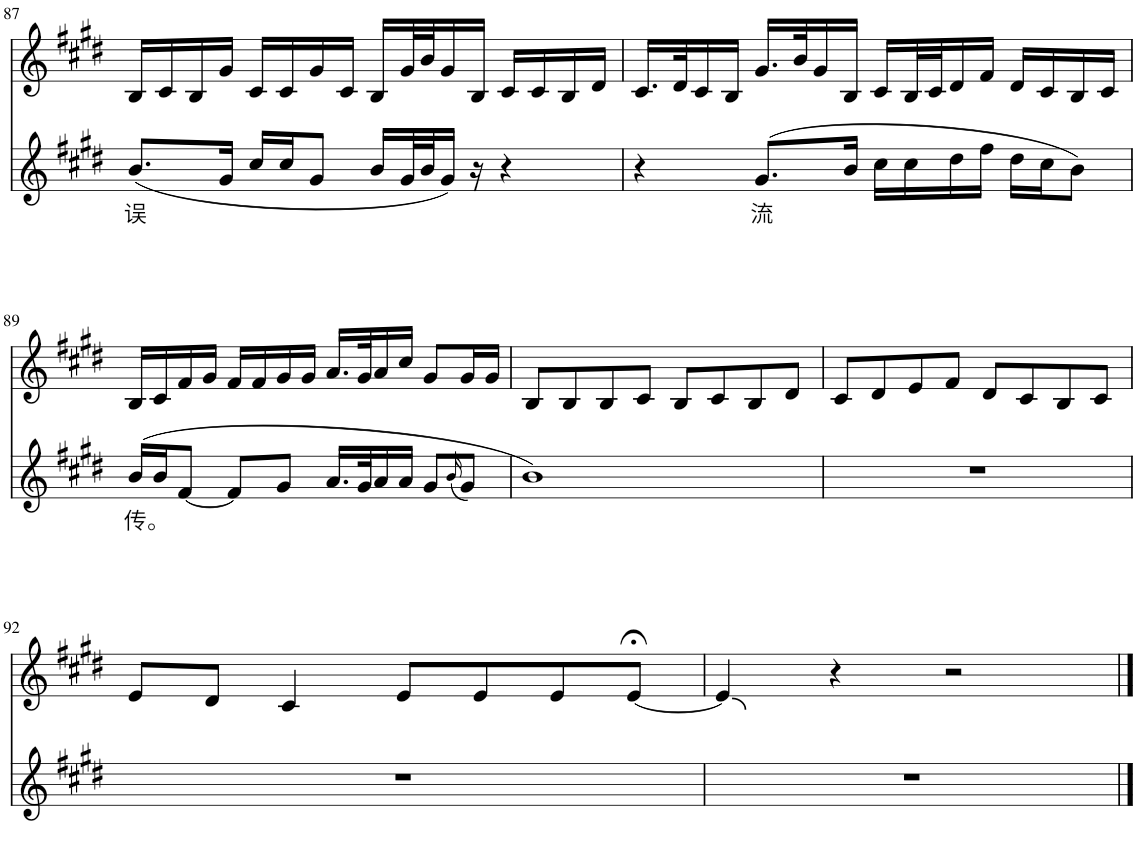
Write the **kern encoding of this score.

**kern	**text	**kern
*part2	*part2	*part1
*staff2	*staff2	*staff1
*I"Piano	*	*I"Piano
*I'Pno	*	*I'Pno
!!LO:PB:g=z
*clefG2	*	*clefG2
*k[f#c#g#d#]	*	*k[f#c#g#d#]
*M4/4	*	*M4/4
=87	=87	=87
!	!LO:LY:b	!
(8.b/L	误	16B/LL
.	.	16c#/
.	.	16B/
16g#/Jk	.	16g#/JJ
16cc#/LL	.	16c#/LL
16cc#/J	.	16c#/
8g#/J	.	16g#/
.	.	16c#/JJ
16b/LL	.	16B/LL
32g#/L	.	32g#/L
32b/J	.	32b/J
16g#/JJ)	.	16g#/
16r	.	16B/JJ
4r	.	16c#/LL
.	.	16c#/
.	.	16B/
.	.	16d#/JJ
=88	=88	=88
4r	.	16.c#/LL
.	.	32d#/K
.	.	16c#/
.	.	16B/JJ
!	!LO:LY:b	!
(8.g#/L	流	16.g#/LL
.	.	32b/K
.	.	16g#/
16b/Jk	.	16B/JJ
16cc#\LL	.	16c#/LL
16cc#\	.	32B/L
.	.	32c#/J
16dd#\	.	16d#/
16ff#\JJ	.	16f#/JJ
16dd#\LL	.	16d#/LL
16cc#\J	.	16c#/
8b\J)	.	16B/
.	.	16c#/JJ
!!LO:LB:g=z
=89	=89	=89
!	!LO:LY:b	!
(16b/LL	传。	16B/LL
16b/J	.	16c#/
[8f#/J	.	16f#/
.	.	16g#/JJ
8f#/L]	.	16f#/LL
.	.	16f#/
8g#/J	.	16g#/
.	.	16g#/JJ
16.a/LL	.	16.a/LL
32g#/K	.	32g#/K
16a/	.	16a/
16a/JJ	.	16cc#/JJ
8g#/L	.	8g#/L
(16qb/	.	.
8g#/J)	.	16g#/L
.	.	16g#/JJ
=90	=90	=90
1b)	.	8B/L
.	.	8B/
.	.	8B/
.	.	8c#/J
.	.	8B/L
.	.	8c#/
.	.	8B/
.	.	8d#/J
=91	=91	=91
1r	.	8c#/L
.	.	8d#/
.	.	8e/
.	.	8f#/J
.	.	8d#/L
.	.	8c#/
.	.	8B/
.	.	8c#/J
!!LO:LB:g=z
=92	=92	=92
1r	.	8e/L
.	.	8d#/J
.	.	4c#/
.	.	8e/L
.	.	8e/
.	.	8e/
.	.	[8e;</J
=93	=93	=93
1r	.	4e/]
.	.	4r
.	.	2r
==	==	==
*-	*-	*-
